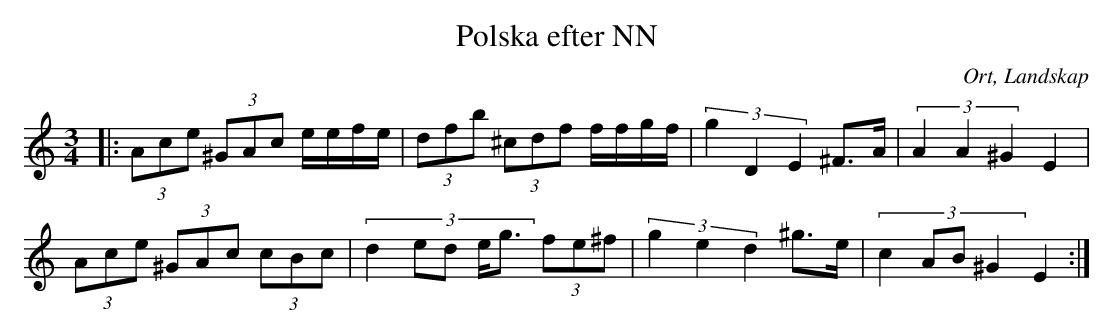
X:1
T:Polska efter NN
O:Ort, Landskap
M:3/4
L:1/8
K:C
|: (3 Ace (3^GAc e/e/f/e/| (3 dfb (3^cdf f/f/g/f/|(3:2:3 g2 D2 E2 ^F>A|(3:2:3 A2 A2 ^G2 E2|
(3 Ace (3^GAc (3cBc| (3:2:5 d2 ed e<g (3fe^f|(3:2:3 g2 e2 d2 ^g>e|(3:2:4 c2 AB ^G2 E2:|
